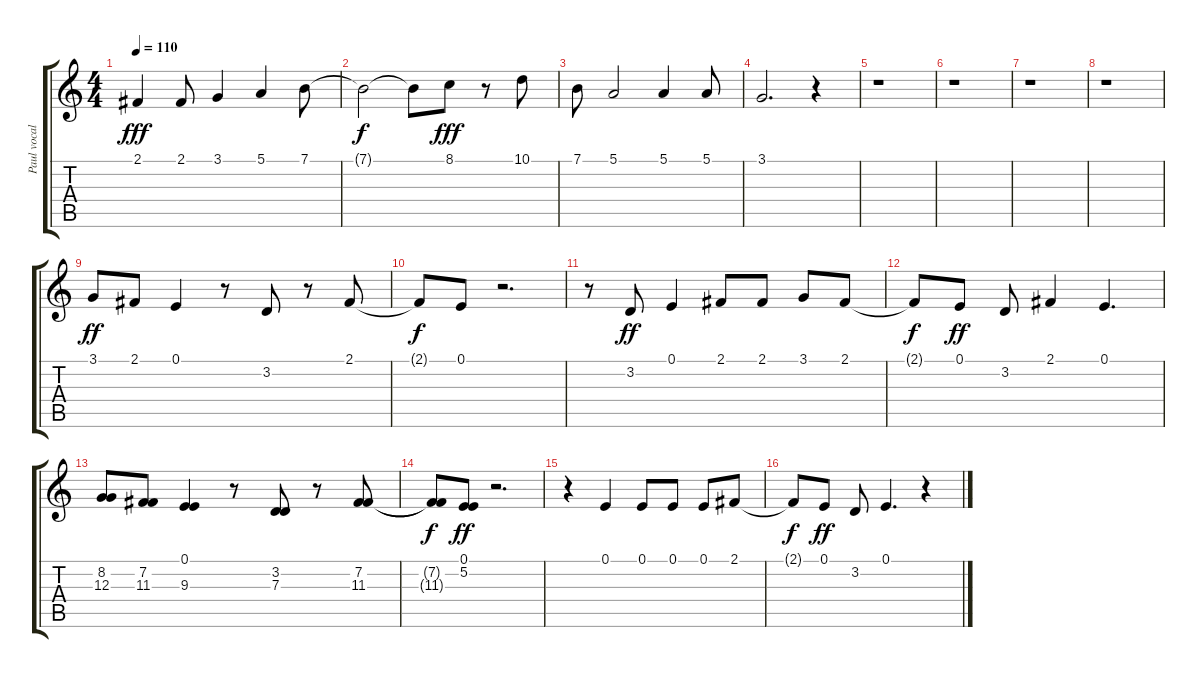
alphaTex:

\track ("Paul vocal" "Paul vocal") {instrument acousticgrandpiano}
\staff {score tabs}
\tuning (E4 B3 G3 D3 A2 E2) {hide}
\ts (4 4)
\tempo 110
\clef g2
\ks c
2.1.4{dy fff} 2.1.8 3.1.4 5.1.4 7.1.8 |
7.1{t}.2{dy f} 7.1{t}.8 8.1.8{dy fff} r.8 10.1.8 |
7.1.8 5.1.2 5.1.4 5.1.8 |
3.1.2{d} r.4 |
r.1 |
r.1 |
r.1 |
r.1 |
3.1.8{dy ff} 2.1.8 0.1.4 r.8 3.2.8 r.8 2.1.8 |
2.1{t}.8{dy f} 0.1.8 r.2{d} |
r.8 3.2.8{dy ff} 0.1.4 2.1.8 2.1.8 3.1.8 2.1.8 |
2.1{t}.8{dy f} 0.1.8{dy ff} 3.2.8 2.1.4 0.1.4{d} |
(8.2 12.3).8 (7.2 11.3).8 (0.1 9.3).4 r.8 (3.2 7.3).8 r.8 (7.2 11.3).8 |
(7.2{t} 11.3{t}).8{dy f} (0.1 5.2).8{dy ff} r.2{d} |
r.4 0.1.4 0.1.8 0.1.8 0.1.8 2.1.8 |
2.1{t}.8{dy f} 0.1.8{dy ff} 3.2.8 0.1.4{d} r.4
